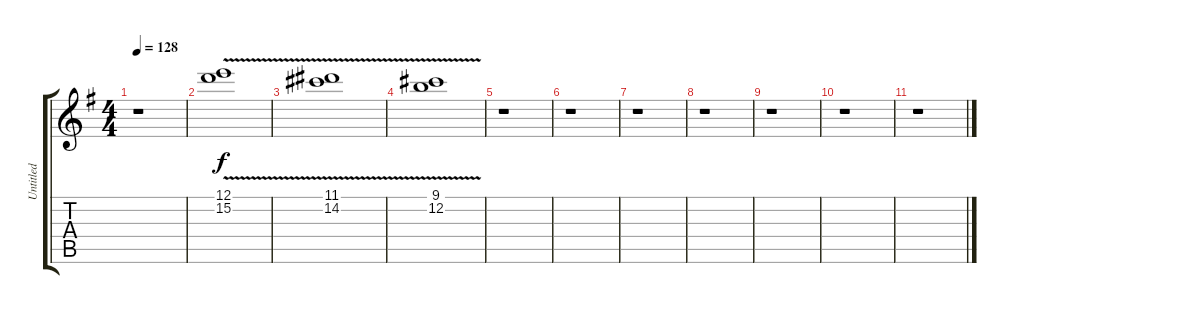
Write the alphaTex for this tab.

\track ("Untitled" "Untitled") {instrument distortionguitar}
\staff {score tabs}
\tuning (E4 B3 G3 D3 A2 E2) {hide}
\ts (4 4)
\tempo 128
\clef g2
\ks g
r.1{dy f} |
(12.1{v} 15.2{v}).1 |
(11.1{v} 14.2{v}).1 |
(9.1{v} 12.2{v}).1 |
r.1 |
r.1 |
r.1 |
r.1 |
r.1 |
r.1 |
r.1
